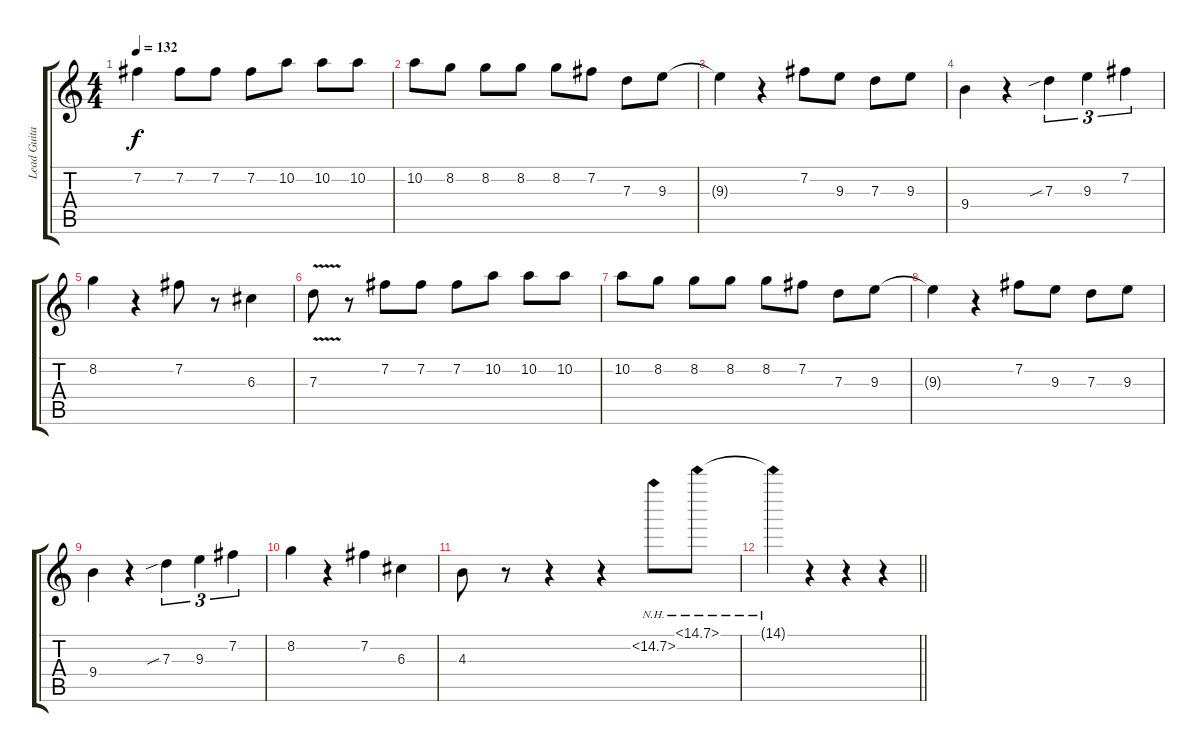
\track ("Lead Guitar" "Lead Guita") {instrument overdrivenguitar}
\staff {score tabs}
\tuning (E4 B3 G3 D3 A2 E2) {hide}
\ts (4 4)
\tempo 132
\clef g2
\ks c
7.2.4{dy f} 7.2.8 7.2.8 7.2.8 10.2.8 10.2.8 10.2.8 |
10.2.8 8.2.8 8.2.8 8.2.8 8.2.8 7.2.8 7.3.8 9.3.8 |
9.3{t}.4 r.4 7.2.8 9.3.8 7.3.8 9.3.8 |
9.4.4 r.4 7.3{sib}.4{tu (3 2)} 9.3.4{tu (3 2)} 7.2.4{tu (3 2)} |
8.2.4 r.4 7.2.8 r.8 6.3.4 |
7.3{v}.8 r.8 7.2.8 7.2.8 7.2.8 10.2.8 10.2.8 10.2.8 |
10.2.8 8.2.8 8.2.8 8.2.8 8.2.8 7.2.8 7.3.8 9.3.8 |
9.3{t}.4 r.4 7.2.8 9.3.8 7.3.8 9.3.8 |
9.4.4 r.4 7.3{sib}.4{tu (3 2)} 9.3.4{tu (3 2)} 7.2.4{tu (3 2)} |
8.2.4 r.4 7.2.4 6.3.4 |
4.3.8 r.8 r.4 r.4 14.2{nh}.8 14.1{nh}.8 |
\barLineRight lightlight
14.1{nh t}.4 r.4 r.4 r.4
